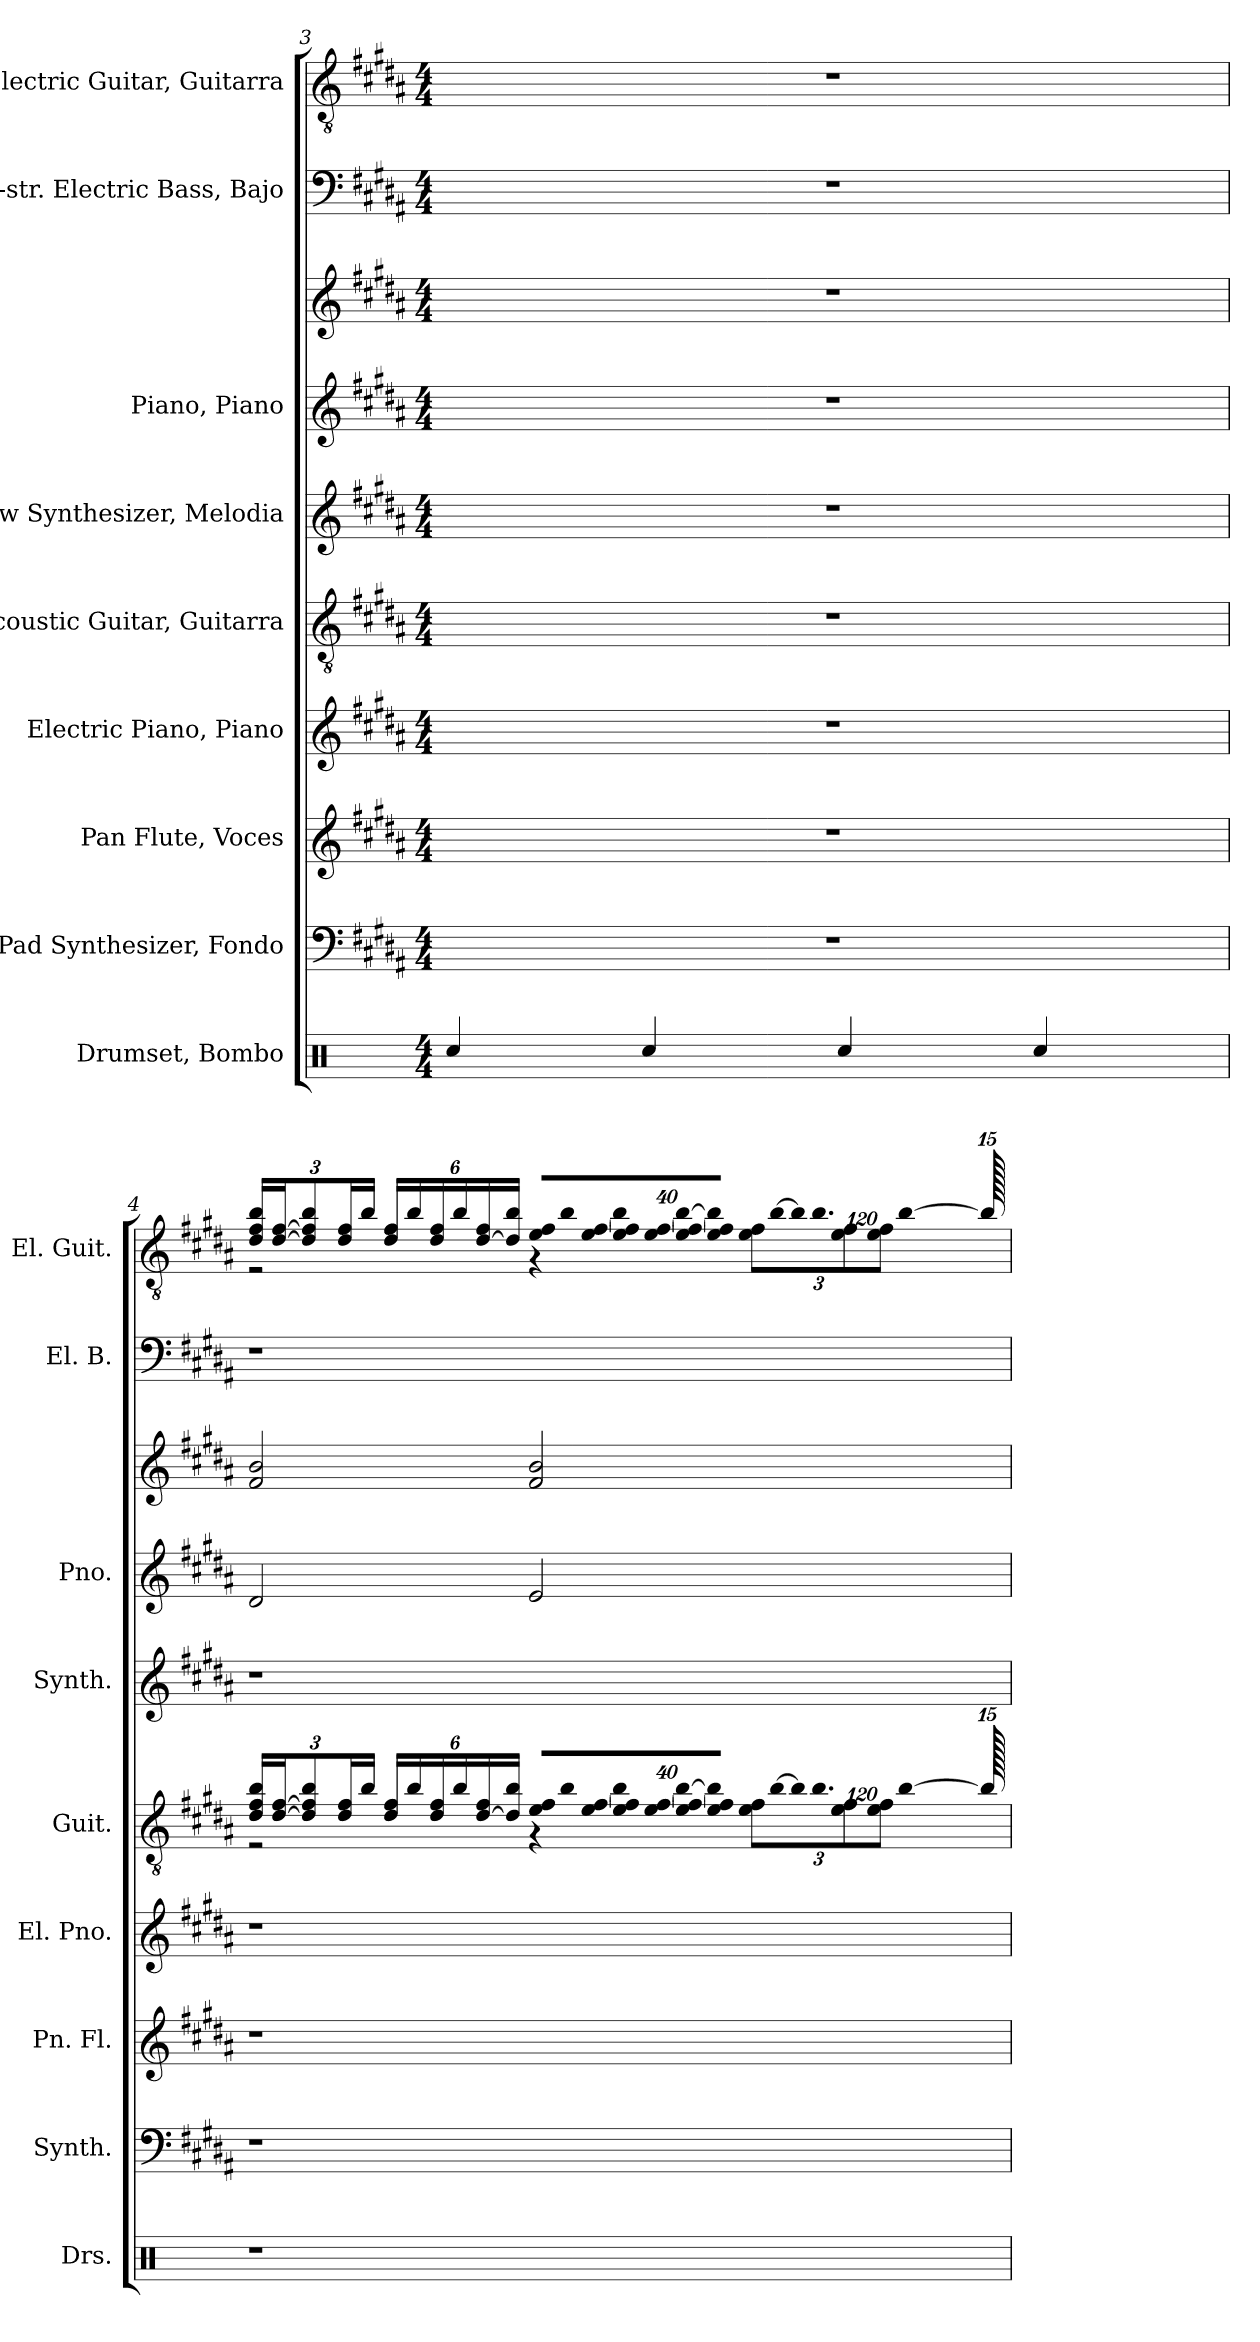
**kern	**kern	**kern	**kern	**kern	**kern	**kern	**kern	**kern	**kern
*part9	*part8	*part7	*part6	*part5	*part4	*part3	*part3	*part2	*part1
*staff10	*staff9	*staff8	*staff7	*staff6	*staff5	*staff4	*staff3	*staff2	*staff1
*I"Drumset, Bombo	*I"Pad Synthesizer, Fondo	*I"Pan Flute, Voces	*I"Electric Piano, Piano	*I"Acoustic Guitar, Guitarra	*I"Saw Synthesizer, Melodia	*I"Piano, Piano	*	*I"5-str. Electric Bass, Bajo	*I"Electric Guitar, Guitarra
*I'Drs.	*I'Synth.	*I'Pn. Fl.	*I'El. Pno.	*I'Guit.	*I'Synth.	*I'Pno.	*	*I'El. B.	*I'El. Guit.
*clefX	*clefF4	*clefG2	*clefG2	*clefGv2	*clefG2	*clefG2	*clefG2	*clefF4	*clefGv2
*	*	*	*	*	*	*	*	*ITrd7c12	*
*k[]	*k[f#c#g#d#a#]	*k[f#c#g#d#a#]	*k[f#c#g#d#a#]	*k[f#c#g#d#a#]	*k[f#c#g#d#a#]	*k[f#c#g#d#a#]	*k[f#c#g#d#a#]	*k[f#c#g#d#a#]	*k[f#c#g#d#a#]
*M4/4	*M4/4	*M4/4	*M4/4	*M4/4	*M4/4	*M4/4	*M4/4	*M4/4	*M4/4
=3	=3	=3	=3	=3	=3	=3	=3	=3	=3
4Rcc/	1r	1r	1r	1r	1r	1r	1r	1r	1r
4Rcc/	.	.	.	.	.	.	.	.	.
4Rcc/	.	.	.	.	.	.	.	.	.
4Rcc/	.	.	.	.	.	.	.	.	.
!!LO:PB:g=z
=4	=4	=4	=4	=4	=4	=4	=4	=4	=4
*	*	*	*	*Xbrackettup	*	*	*	*	*Xbrackettup
*	*	*	*	*^	*	*	*	*	*^
1r	1r	1r	1r	24d#/ 24f#/ 24b/LL	2r	1r	2d#/	2f#/ 2b/	1r	24d#/ 24f#/ 24b/LL	2r
.	.	.	.	[24d#/ [24f#/J	.	.	.	.	.	[24d#/ [24f#/J	.
.	.	.	.	12d#/] 12f#/] 12b/	.	.	.	.	.	12d#/] 12f#/] 12b/	.
.	.	.	.	24d#/ 24f#/L	.	.	.	.	.	24d#/ 24f#/L	.
.	.	.	.	24b/JJ	.	.	.	.	.	24b/JJ	.
.	.	.	.	24d#/ 24f#/LL	.	.	.	.	.	24d#/ 24f#/LL	.
.	.	.	.	24b/	.	.	.	.	.	24b/	.
.	.	.	.	24d#/ 24f#/	.	.	.	.	.	24d#/ 24f#/	.
.	.	.	.	24b/	.	.	.	.	.	24b/	.
.	.	.	.	[24d#/ 24f#/	.	.	.	.	.	[24d#/ 24f#/	.
.	.	.	.	24d#/] 24b/JJ	.	.	.	.	.	24d#/] 24b/JJ	.
!	!	!	!	!LO:N:vis=32	!	!	!	!	!	!LO:N:vis=32	!
.	.	.	.	640%23e/ 640%23f#/LLL	4r	.	2e/	2f#/ 2b/	.	640%23e/ 640%23f#/LLL	4r
!	!	!	!	!LO:N:vis=32	!	!	!	!	!	!LO:N:vis=32	!
.	.	.	.	640%23b/	.	.	.	.	.	640%23b/	.
!	!	!	!	!LO:N:vis=32	!	!	!	!	!	!LO:N:vis=32	!
.	.	.	.	[640%23e/ [640%23f#/	.	.	.	.	.	[640%23e/ [640%23f#/	.
!	!	!	!	!LO:N:vis=32	!	!	!	!	!	!LO:N:vis=32	!
.	.	.	.	640%23e/] 640%23f#/] 640%23b/	.	.	.	.	.	640%23e/] 640%23f#/] 640%23b/	.
!	!	!	!	!LO:N:vis=32	!	!	!	!	!	!LO:N:vis=32	!
.	.	.	.	[640%23e/ [640%23f#/	.	.	.	.	.	[640%23e/ [640%23f#/	.
!	!	!	!	!LO:N:vis=32	!	!	!	!	!	!LO:N:vis=32	!
.	.	.	.	640%23e/_ 640%23f#/_ [640%23b/	.	.	.	.	.	640%23e/_ 640%23f#/_ [640%23b/	.
!	!	!	!	!LO:N:vis=32	!	!	!	!	!	!LO:N:vis=32	!
.	.	.	.	640%23e/] 640%23f#/] 640%23b/]JJJ	.	.	.	.	.	640%23e/] 640%23f#/] 640%23b/]JJJ	.
.	.	.	.	.	12e\ 12f#\L	.	.	.	.	.	12e\ 12f#\L
!	!	!	!	!LO:N:vis=32	!	!	!	!	!	!LO:N:vis=32	!
.	.	.	.	[640%23b/LLL	.	.	.	.	.	[640%23b/LLL	.
!	!	!	!	!LO:N:vis=32	!	!	!	!	!	!LO:N:vis=32	!
.	.	.	.	640%23b/J]	.	.	.	.	.	640%23b/J]	.
!	!	!	!	!LO:N:vis=16.	!	!	!	!	!	!LO:N:vis=16.	!
.	.	.	.	960%103b/	.	.	.	.	.	960%103b/	.
.	.	.	.	.	12e\ 12f#\	.	.	.	.	.	12e\ 12f#\
.	.	.	.	.	12e\ 12f#\J	.	.	.	.	.	12e\ 12f#\J
.	.	.	.	[1920%133b/J	.	.	.	.	.	[1920%133b/J	.
480ryy	480ryy	480ryy	480ryy	480b/]	480ryy	480ryy	480ryy	480ryy	480ryy	480b/]	480ryy
*	*	*	*	*v	*v	*	*	*	*	*v	*v
=	=	=	=	=	=	=	=	=	=
*-	*-	*-	*-	*-	*-	*-	*-	*-	*-
